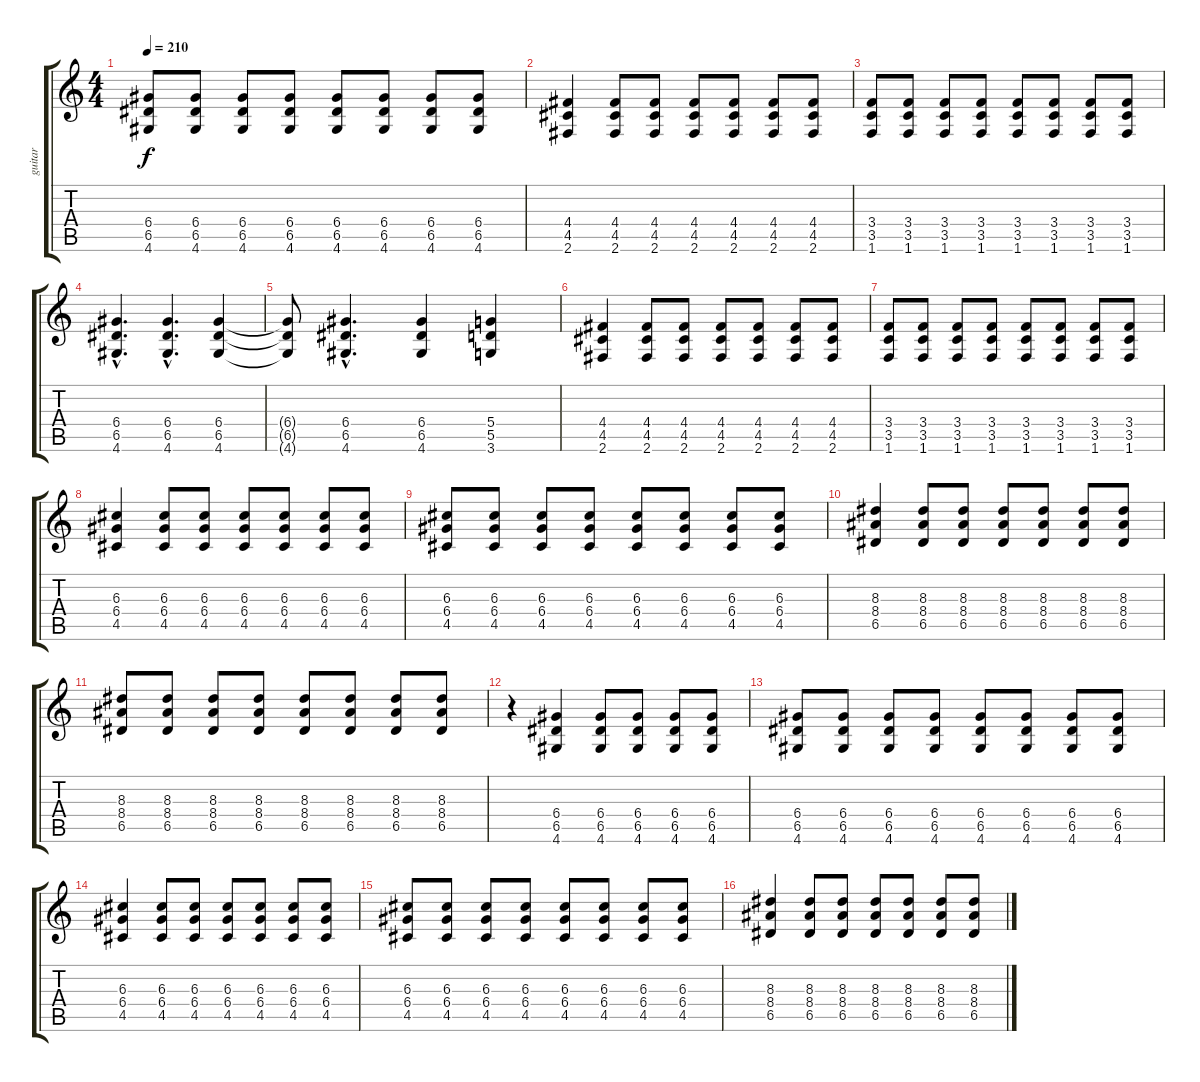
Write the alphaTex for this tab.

\track ("guitar" "guitar") {instrument distortionguitar}
\staff {score tabs}
\tuning (E4 B3 G3 D3 A2 E2) {hide}
\ts (4 4)
\tempo 210
\clef g2
\ks c
(6.4 6.5 4.6).8{dy f} (6.4 6.5 4.6).8 (6.4 6.5 4.6).8 (6.4 6.5 4.6).8 (6.4 6.5 4.6).8 (6.4 6.5 4.6).8 (6.4 6.5 4.6).8 (6.4 6.5 4.6).8 |
(4.4 4.5 2.6).4 (4.4 4.5 2.6).8 (4.4 4.5 2.6).8 (4.4 4.5 2.6).8 (4.4 4.5 2.6).8 (4.4 4.5 2.6).8 (4.4 4.5 2.6).8 |
(3.4 3.5 1.6).8 (3.4 3.5 1.6).8 (3.4 3.5 1.6).8 (3.4 3.5 1.6).8 (3.4 3.5 1.6).8 (3.4 3.5 1.6).8 (3.4 3.5 1.6).8 (3.4 3.5 1.6).8 |
(6.4{hac} 6.5{hac} 4.6{hac}).4{d} (6.4{hac} 6.5{hac} 4.6{hac}).4{d} (6.4 6.5 4.6).4 |
(6.4{t} 6.5{t} 4.6{t}).8 (6.4{hac} 6.5{hac} 4.6{hac}).4{d} (6.4 6.5 4.6).4 (5.4 5.5 3.6).4 |
(4.4 4.5 2.6).4 (4.4 4.5 2.6).8 (4.4 4.5 2.6).8 (4.4 4.5 2.6).8 (4.4 4.5 2.6).8 (4.4 4.5 2.6).8 (4.4 4.5 2.6).8 |
(3.4 3.5 1.6).8 (3.4 3.5 1.6).8 (3.4 3.5 1.6).8 (3.4 3.5 1.6).8 (3.4 3.5 1.6).8 (3.4 3.5 1.6).8 (3.4 3.5 1.6).8 (3.4 3.5 1.6).8 |
(6.3 6.4 4.5).4 (6.3 6.4 4.5).8 (6.3 6.4 4.5).8 (6.3 6.4 4.5).8 (6.3 6.4 4.5).8 (6.3 6.4 4.5).8 (6.3 6.4 4.5).8 |
(6.3 6.4 4.5).8 (6.3 6.4 4.5).8 (6.3 6.4 4.5).8 (6.3 6.4 4.5).8 (6.3 6.4 4.5).8 (6.3 6.4 4.5).8 (6.3 6.4 4.5).8 (6.3 6.4 4.5).8 |
(8.3 8.4 6.5).4 (8.3 8.4 6.5).8 (8.3 8.4 6.5).8 (8.3 8.4 6.5).8 (8.3 8.4 6.5).8 (8.3 8.4 6.5).8 (8.3 8.4 6.5).8 |
(8.3 8.4 6.5).8 (8.3 8.4 6.5).8 (8.3 8.4 6.5).8 (8.3 8.4 6.5).8 (8.3 8.4 6.5).8 (8.3 8.4 6.5).8 (8.3 8.4 6.5).8 (8.3 8.4 6.5).8 |
r.4 (6.4 6.5 4.6).4 (6.4 6.5 4.6).8 (6.4 6.5 4.6).8 (6.4 6.5 4.6).8 (6.4 6.5 4.6).8 |
(6.4 6.5 4.6).8 (6.4 6.5 4.6).8 (6.4 6.5 4.6).8 (6.4 6.5 4.6).8 (6.4 6.5 4.6).8 (6.4 6.5 4.6).8 (6.4 6.5 4.6).8 (6.4 6.5 4.6).8 |
(6.3 6.4 4.5).4 (6.3 6.4 4.5).8 (6.3 6.4 4.5).8 (6.3 6.4 4.5).8 (6.3 6.4 4.5).8 (6.3 6.4 4.5).8 (6.3 6.4 4.5).8 |
(6.3 6.4 4.5).8 (6.3 6.4 4.5).8 (6.3 6.4 4.5).8 (6.3 6.4 4.5).8 (6.3 6.4 4.5).8 (6.3 6.4 4.5).8 (6.3 6.4 4.5).8 (6.3 6.4 4.5).8 |
(8.3 8.4 6.5).4 (8.3 8.4 6.5).8 (8.3 8.4 6.5).8 (8.3 8.4 6.5).8 (8.3 8.4 6.5).8 (8.3 8.4 6.5).8 (8.3 8.4 6.5).8
